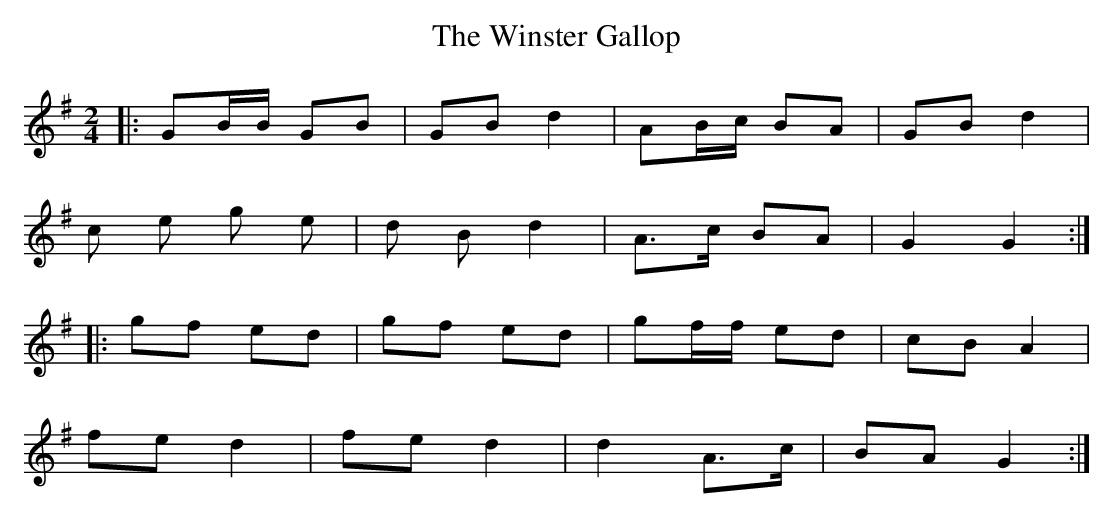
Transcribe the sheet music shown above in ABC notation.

X:1
T: The Winster Gallop
M: 2/4
L: 1/8
K: Gmaj
|:GB/B/ GB | GB d2 | AB/c/ BA | GB d2 |
c e g e | d B d2 | A>c BA | G2 G2:|
|:gf ed | gf ed | gf/f/ ed | cB A2 |
fe d2 | fe d2 | d2 A>c | BA G2:|
